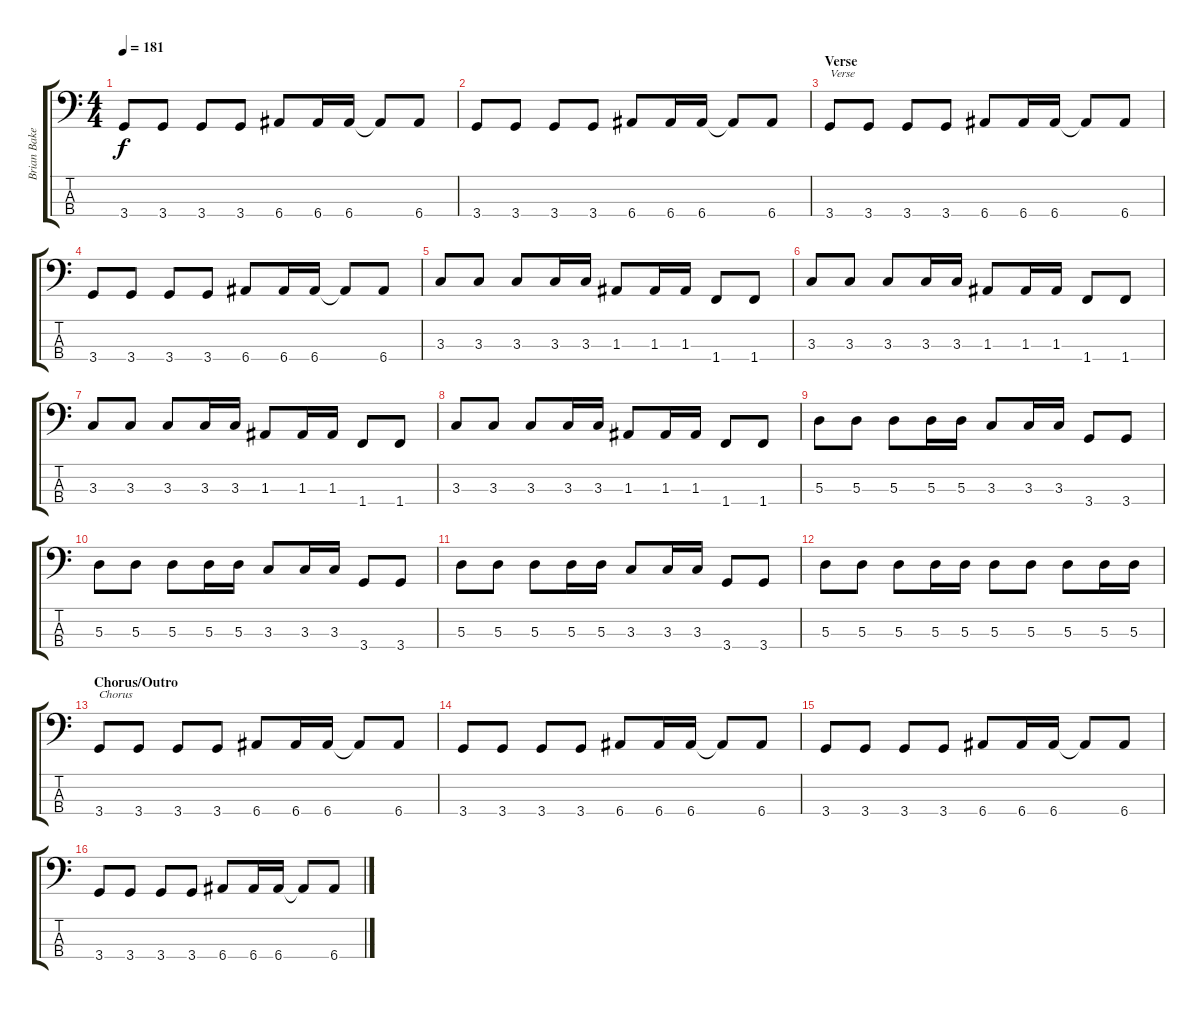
\track ("Brian Baker" "Brian Bake") {instrument electricbasspick}
\staff {score tabs}
\tuning (G2 D2 A1 E1) {hide}
\ts (4 4)
\tempo 181
\clef f4
\ks c
3.4.8{dy f} 3.4.8 3.4.8 3.4.8 6.4.8 6.4.16 6.4.16 6.4{t}.8 6.4.8 |
3.4.8 3.4.8 3.4.8 3.4.8 6.4.8 6.4.16 6.4.16 6.4{t}.8 6.4.8 |
\section ("" "Verse")
3.4.8{txt "Verse"} 3.4.8 3.4.8 3.4.8 6.4.8 6.4.16 6.4.16 6.4{t}.8 6.4.8 |
3.4.8 3.4.8 3.4.8 3.4.8 6.4.8 6.4.16 6.4.16 6.4{t}.8 6.4.8 |
3.3.8 3.3.8 3.3.8 3.3.16 3.3.16 1.3.8 1.3.16 1.3.16 1.4.8 1.4.8 |
3.3.8 3.3.8 3.3.8 3.3.16 3.3.16 1.3.8 1.3.16 1.3.16 1.4.8 1.4.8 |
3.3.8 3.3.8 3.3.8 3.3.16 3.3.16 1.3.8 1.3.16 1.3.16 1.4.8 1.4.8 |
3.3.8 3.3.8 3.3.8 3.3.16 3.3.16 1.3.8 1.3.16 1.3.16 1.4.8 1.4.8 |
5.3.8 5.3.8 5.3.8 5.3.16 5.3.16 3.3.8 3.3.16 3.3.16 3.4.8 3.4.8 |
5.3.8 5.3.8 5.3.8 5.3.16 5.3.16 3.3.8 3.3.16 3.3.16 3.4.8 3.4.8 |
5.3.8 5.3.8 5.3.8 5.3.16 5.3.16 3.3.8 3.3.16 3.3.16 3.4.8 3.4.8 |
5.3.8 5.3.8 5.3.8 5.3.16 5.3.16 5.3.8 5.3.8 5.3.8 5.3.16 5.3.16 |
\section ("" "Chorus/Outro")
3.4.8{txt "Chorus"} 3.4.8 3.4.8 3.4.8 6.4.8 6.4.16 6.4.16 6.4{t}.8 6.4.8 |
3.4.8 3.4.8 3.4.8 3.4.8 6.4.8 6.4.16 6.4.16 6.4{t}.8 6.4.8 |
3.4.8 3.4.8 3.4.8 3.4.8 6.4.8 6.4.16 6.4.16 6.4{t}.8 6.4.8 |
3.4.8 3.4.8 3.4.8 3.4.8 6.4.8 6.4.16 6.4.16 6.4{t}.8 6.4.8
